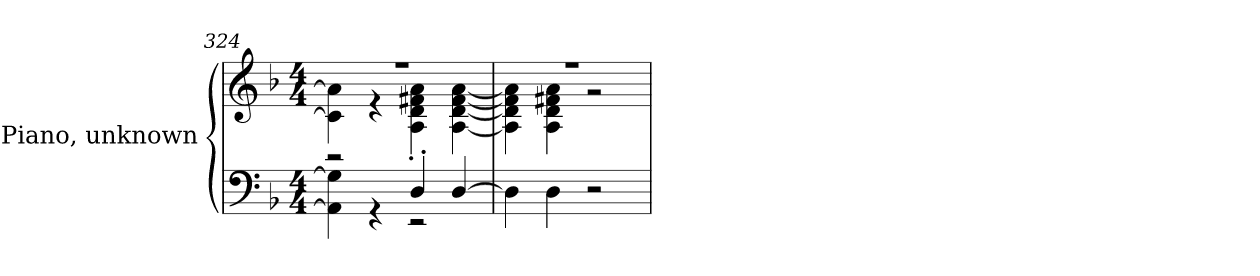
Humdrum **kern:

**kern	**kern
*part1	*part1
*staff2	*staff1
*I"Piano, unknown	*
*I'Pno.	*
*clefF4	*clefG2
*k[b-]	*k[b-]
*M4/4	*M4/4
=324	=324
*^	*^
2r	4AA\] 4G\]	1r	4c#\] 4a\]
.	4r	.	4r
4D'/	2r	.	4A\' 4d\' 4f#X\' 4a\'
[4D/	.	.	[4A\ [4d\ [4f#\ [4a\
*v	*v	*	*
=325	=325	=325
4D\]	1r	4A\] 4d\] 4f#\] 4a\]
4D\	.	4A\ 4d\ 4f#X\ 4a\
2r	.	2r
*	*v	*v
=	=
*-	*-
